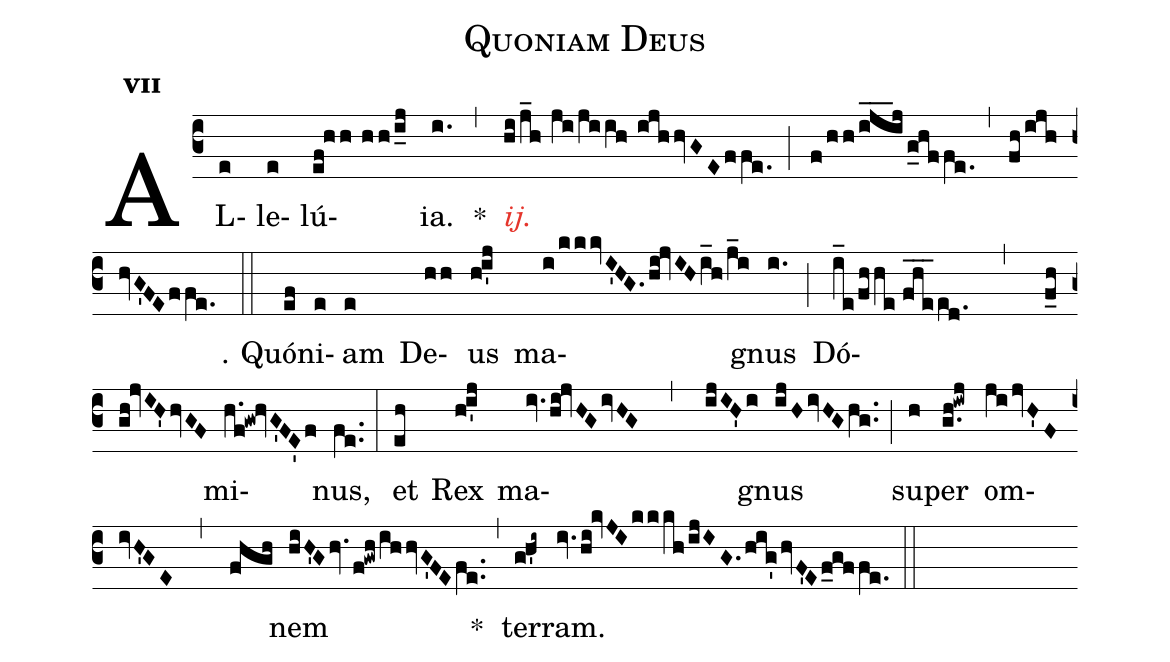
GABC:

name:Quoniam Deus;
mode:7;
office-part:Alleluia;
%%
(c3) AL(e)le(e)lú(ef!hh//hh/i_j)ia.(i.) *(,)
 <c><i>ij.</i></c>(hi/j_h//ji/jiih//ijhhvGE/ffe.) (;)
(f/hh/iji___j/g_hffe.) (,)
(fh/ijhhvG'FE/ffe.) (::)
℣. Quó(ef)ni(e)am(e) De(hh)us(h!i'j) ma(i/kkkvI'HG./hi!jvIH/i_h/j_i)gnus(i.) (;)
Dó(i_e/fhhe//fhe___ed. , f_h//gh!jvIH'/hvGF)mi(h.f!gw!hvG'FE'/f)nus,(fe..) (:)
et(eh) Rex(h!i'j) ma(iv./hi!jvHG/ivHG , ijIH'i)gnus(ijH/ivHG/hg..) (;)
su(h)per(g.h!iwj) om(ji/jvH'F/ivH'GE , fhgh)nem(hiH'G/hv./f!gwh/ihhvG'FE/fe..) *(,)
ter(g!h'i~)ram.(iv.hi!kvJI/kkkh/ijIG./hig'/hvF'E/f_gffe.) (::)
